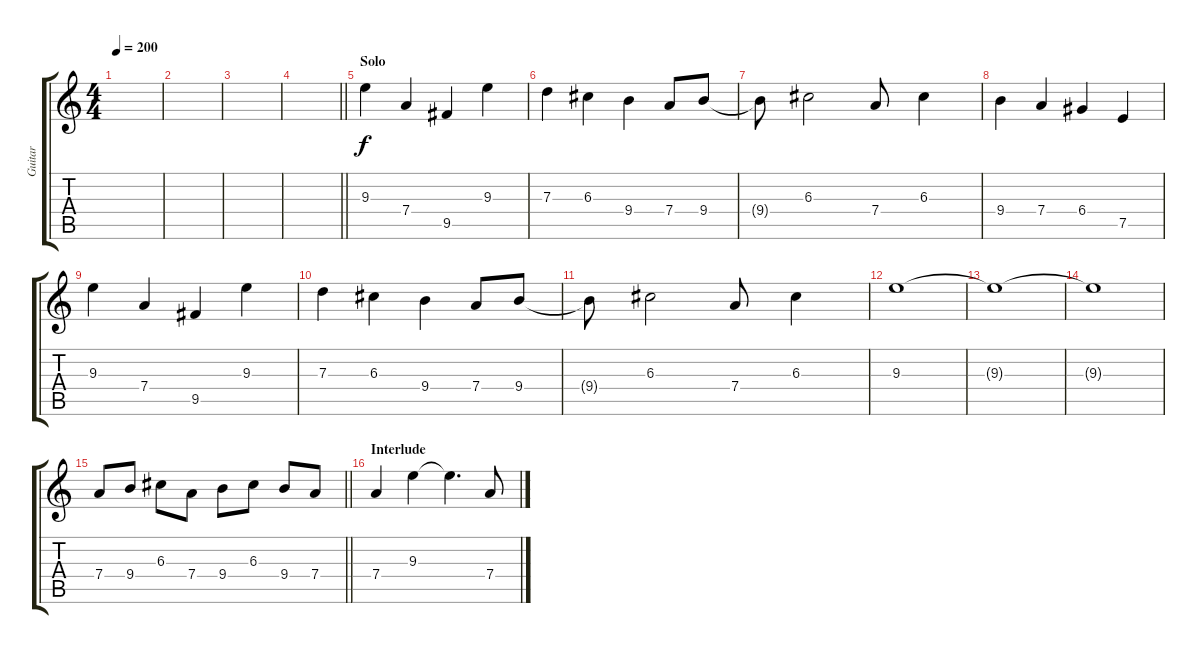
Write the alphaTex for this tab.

\track ("Guitar" "Guitar") {instrument distortionguitar}
\staff {score tabs}
\tuning (E4 B3 G3 D3 A2 E2) {hide}
\ts (4 4)
\tempo 200
\clef g2
\ks c
|
|
|
\barLineRight lightlight
|
\section ("" "Solo")
9.3.4 7.4.4 9.5.4 9.3.4 |
7.3.4 6.3.4 9.4.4 7.4.8 9.4.8 |
9.4{t}.8 6.3.2 7.4.8 6.3.4 |
9.4.4 7.4.4 6.4.4 7.5.4 |
9.3.4 7.4.4 9.5.4 9.3.4 |
7.3.4 6.3.4 9.4.4 7.4.8 9.4.8 |
9.4{t}.8 6.3.2 7.4.8 6.3.4 |
9.3.1 |
9.3{t}.1 |
9.3{t}.1 |
\barLineRight lightlight
7.4.8 9.4.8 6.3.8 7.4.8 9.4.8 6.3.8 9.4.8 7.4.8 |
\section ("" "Interlude")
7.4.4 9.3.4 9.3{t}.4{d} 7.4.8
